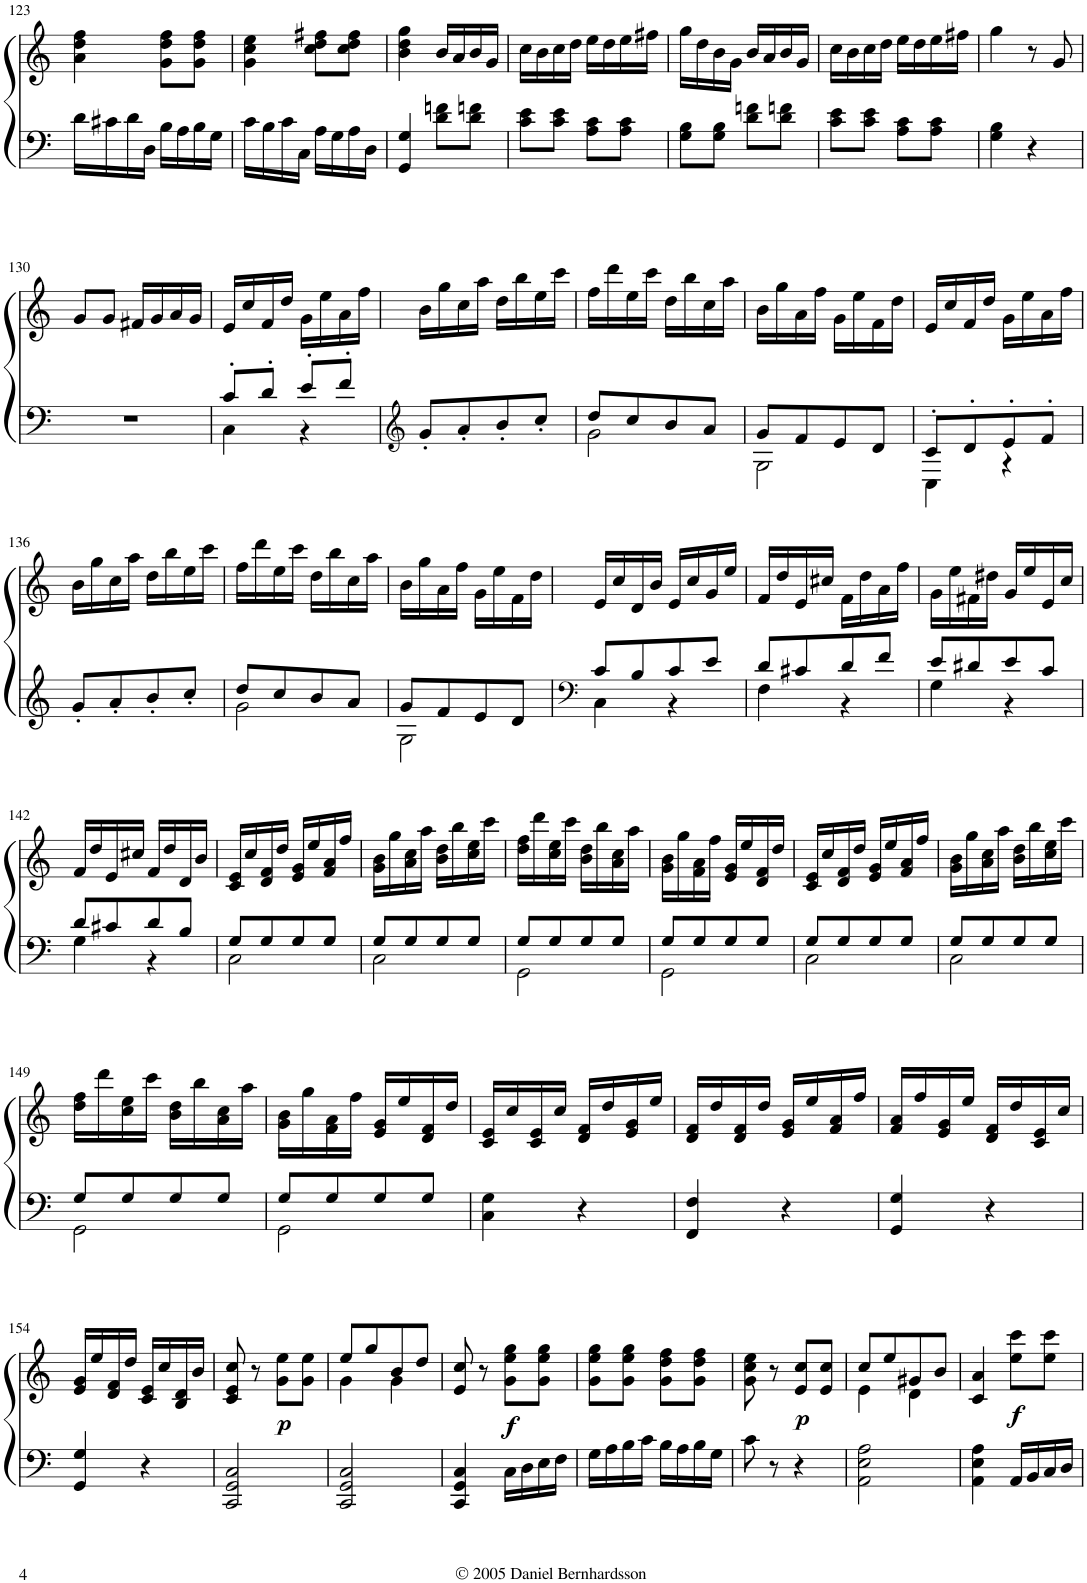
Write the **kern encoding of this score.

**kern	**kern	**dynam
*part1	*part1	*part1
*staff2	*staff1	*staff1/2
*I"Piano	*	*
*I'Pno.	*	*
!!LO:PB:g=z
*clefF4	*clefG2	*
*k[]	*k[]	*
*C:	*C:	*
*M2/4	*M2/4	*
=123	=123	=123
16d\LL	4a\ 4dd\ 4ff\	.
16c#X\	.	.
16d\	.	.
16D\JJ	.	.
16B\LL	8g\ 8dd\ 8ff\L	.
16A\	.	.
16B\	8g\ 8dd\ 8ff\J	.
16G\JJ	.	.
=124	=124	=124
16c\LL	4g\ 4cc\ 4ee\	.
16B\	.	.
16c\	.	.
16C\JJ	.	.
16A\LL	8cc\ 8dd\ 8ff#X\L	.
16G\	.	.
16A\	8cc\ 8dd\ 8ff#\J	.
16D\JJ	.	.
=125	=125	=125
4GG/ 4G/	4b\ 4dd\ 4gg\	.
8d\ 8fn\L	16b/LL	.
.	16a/	.
8d\ 8fn\J	16b/	.
.	16g/JJ	.
=126	=126	=126
8c\ 8e\L	16cc\LL	.
.	16b\	.
8c\ 8e\J	16cc\	.
.	16dd\JJ	.
8A\ 8c\L	16ee\LL	.
.	16dd\	.
8A\ 8c\J	16ee\	.
.	16ff#X\JJ	.
=127	=127	=127
8G\ 8B\L	16gg\LL	.
.	16dd\	.
8G\ 8B\J	16b\	.
.	16g\JJ	.
8d\ 8fn\L	16b/LL	.
.	16a/	.
8d\ 8fn\J	16b/	.
.	16g/JJ	.
=128	=128	=128
8c\ 8e\L	16cc\LL	.
.	16b\	.
8c\ 8e\J	16cc\	.
.	16dd\JJ	.
8A\ 8c\L	16ee\LL	.
.	16dd\	.
8A\ 8c\J	16ee\	.
.	16ff#X\JJ	.
=129	=129	=129
4G\ 4B\	4gg\	.
4r	8r	.
.	8g/	.
!!LO:LB:g=z
=130	=130	=130
2r	8g/L	.
.	8g/J	.
.	16f#X/LL	.
.	16g/	.
.	16a/	.
.	16g/JJ	.
=131	=131	=131
*^	*	*
8c'/L	4C\	16e/LL	.
.	.	16cc/	.
8d'/J	.	16f/	.
.	.	16dd/JJ	.
8e'/L	4r	16g\LL	.
.	.	16ee\	.
8f'/J	.	16a\	.
.	.	16ff\JJ	.
*v	*v	*	*
=132	=132	=132
*clefG2	*	*
8g'/L	16b\LL	.
.	16gg\	.
8a'/	16cc\	.
.	16aa\JJ	.
8b'/	16dd\LL	.
.	16bb\	.
8cc'/J	16ee\	.
.	16ccc\JJ	.
=133	=133	=133
*^	*	*
8dd/L	2g\	16ff\LL	.
.	.	16ddd\	.
8cc/	.	16ee\	.
.	.	16ccc\JJ	.
8b/	.	16dd\LL	.
.	.	16bb\	.
8a/J	.	16cc\	.
.	.	16aa\JJ	.
=134	=134	=134	=134
8g/L	2G\	16b\LL	.
.	.	16gg\	.
8f/	.	16a\	.
.	.	16ff\JJ	.
8e/	.	16g\LL	.
.	.	16ee\	.
8d/J	.	16f\	.
.	.	16dd\JJ	.
=135	=135	=135	=135
8c'/L	4C\	16e/LL	.
.	.	16cc/	.
8d'/	.	16f/	.
.	.	16dd/JJ	.
8e'/	4r	16g\LL	.
.	.	16ee\	.
8f'/J	.	16a\	.
.	.	16ff\JJ	.
*v	*v	*	*
!!LO:LB:g=z
=136	=136	=136
8g'/L	16b\LL	.
.	16gg\	.
8a'/	16cc\	.
.	16aa\JJ	.
8b'/	16dd\LL	.
.	16bb\	.
8cc'/J	16ee\	.
.	16ccc\JJ	.
=137	=137	=137
*^	*	*
8dd/L	2g\	16ff\LL	.
.	.	16ddd\	.
8cc/	.	16ee\	.
.	.	16ccc\JJ	.
8b/	.	16dd\LL	.
.	.	16bb\	.
8a/J	.	16cc\	.
.	.	16aa\JJ	.
=138	=138	=138	=138
8g/L	2G\	16b\LL	.
.	.	16gg\	.
8f/	.	16a\	.
.	.	16ff\JJ	.
8e/	.	16g\LL	.
.	.	16ee\	.
8d/J	.	16f\	.
.	.	16dd\JJ	.
=139	=139	=139	=139
*clefF4	*	*	*
8c/L	4C\	16e/LL	.
.	.	16cc/	.
8B/	.	16d/	.
.	.	16b/JJ	.
8c/	4r	16e/LL	.
.	.	16cc/	.
8e/J	.	16g/	.
.	.	16ee/JJ	.
=140	=140	=140	=140
8d/L	4F\	16f/LL	.
.	.	16dd/	.
8c#X/	.	16e/	.
.	.	16cc#X/JJ	.
8d/	4r	16f\LL	.
.	.	16dd\	.
8f/J	.	16a\	.
.	.	16ff\JJ	.
=141	=141	=141	=141
8e/L	4G\	16g\LL	.
.	.	16ee\	.
8d#X/	.	16f#X\	.
.	.	16dd#X\JJ	.
8e/	4r	16g/LL	.
.	.	16ee/	.
8c/J	.	16e/	.
.	.	16cc/JJ	.
!!LO:LB:g=z
=142	=142	=142	=142
8d/L	4G\	16f/LL	.
.	.	16dd/	.
8c#X/	.	16e/	.
.	.	16cc#X/JJ	.
8d/	4r	16f/LL	.
.	.	16dd/	.
8B/J	.	16d/	.
.	.	16b/JJ	.
=143	=143	=143	=143
8G/L	2C\	16c/ 16e/LL	.
.	.	16cc/	.
8G/	.	16d/ 16f/	.
.	.	16dd/JJ	.
8G/	.	16e/ 16g/LL	.
.	.	16ee/	.
8G/J	.	16f/ 16a/	.
.	.	16ff/JJ	.
=144	=144	=144	=144
8G/L	2C\	16g\ 16b\LL	.
.	.	16gg\	.
8G/	.	16a\ 16cc\	.
.	.	16aa\JJ	.
8G/	.	16b\ 16dd\LL	.
.	.	16bb\	.
8G/J	.	16cc\ 16ee\	.
.	.	16ccc\JJ	.
=145	=145	=145	=145
8G/L	2GG\	16dd\ 16ff\LL	.
.	.	16ddd\	.
8G/	.	16cc\ 16ee\	.
.	.	16ccc\JJ	.
8G/	.	16b\ 16dd\LL	.
.	.	16bb\	.
8G/J	.	16a\ 16cc\	.
.	.	16aa\JJ	.
=146	=146	=146	=146
8G/L	2GG\	16g\ 16b\LL	.
.	.	16gg\	.
8G/	.	16f\ 16a\	.
.	.	16ff\JJ	.
8G/	.	16e/ 16g/LL	.
.	.	16ee/	.
8G/J	.	16d/ 16f/	.
.	.	16dd/JJ	.
=147	=147	=147	=147
8G/L	2C\	16c/ 16e/LL	.
.	.	16cc/	.
8G/	.	16d/ 16f/	.
.	.	16dd/JJ	.
8G/	.	16e/ 16g/LL	.
.	.	16ee/	.
8G/J	.	16f/ 16a/	.
.	.	16ff/JJ	.
=148	=148	=148	=148
8G/L	2C\	16g\ 16b\LL	.
.	.	16gg\	.
8G/	.	16a\ 16cc\	.
.	.	16aa\JJ	.
8G/	.	16b\ 16dd\LL	.
.	.	16bb\	.
8G/J	.	16cc\ 16ee\	.
.	.	16ccc\JJ	.
!!LO:LB:g=z
=149	=149	=149	=149
8G/L	2GG\	16dd\ 16ff\LL	.
.	.	16ddd\	.
8G/	.	16cc\ 16ee\	.
.	.	16ccc\JJ	.
8G/	.	16b\ 16dd\LL	.
.	.	16bb\	.
8G/J	.	16a\ 16cc\	.
.	.	16aa\JJ	.
=150	=150	=150	=150
8G/L	2GG\	16g\ 16b\LL	.
.	.	16gg\	.
8G/	.	16f\ 16a\	.
.	.	16ff\JJ	.
8G/	.	16e/ 16g/LL	.
.	.	16ee/	.
8G/J	.	16d/ 16f/	.
.	.	16dd/JJ	.
*v	*v	*	*
=151	=151	=151
4C\ 4G\	16c/ 16e/LL	.
.	16cc/	.
.	16c/ 16e/	.
.	16cc/JJ	.
4r	16d/ 16f/LL	.
.	16dd/	.
.	16e/ 16g/	.
.	16ee/JJ	.
=152	=152	=152
4FF/ 4F/	16d/ 16f/LL	.
.	16dd/	.
.	16d/ 16f/	.
.	16dd/JJ	.
4r	16e/ 16g/LL	.
.	16ee/	.
.	16f/ 16a/	.
.	16ff/JJ	.
=153	=153	=153
4GG/ 4G/	16f/ 16a/LL	.
.	16ff/	.
.	16e/ 16g/	.
.	16ee/JJ	.
4r	16d/ 16f/LL	.
.	16dd/	.
.	16c/ 16e/	.
.	16cc/JJ	.
!!LO:LB:g=z
=154	=154	=154
4GG/ 4G/	16e/ 16g/LL	.
.	16ee/	.
.	16d/ 16f/	.
.	16dd/JJ	.
4r	16c/ 16e/LL	.
.	16cc/	.
.	16B/ 16d/	.
.	16b/JJ	.
=155	=155	=155
2CC/ 2GG/ 2C/	8c/ 8e/ 8cc/	.
.	8r	.
!	!	!LO:DY:b
.	8g\ 8ee\L	p
.	8g\ 8ee\J	.
=156	=156	=156
*	*^	*
2CC/ 2GG/ 2C/	8ee/L	4g\	.
.	8gg/	.	.
.	8b/	4g\	.
.	8dd/J	.	.
*	*v	*v	*
=157	=157	=157
4CC/ 4GG/ 4C/	8e/ 8cc/	.
.	8r	.
!	!	!LO:DY:b
16C\LL	8g\ 8ee\ 8gg\L	f
16D\	.	.
16E\	8g\ 8ee\ 8gg\J	.
16F\JJ	.	.
=158	=158	=158
16G\LL	8g\ 8ee\ 8gg\L	.
16A\	.	.
16B\	8g\ 8ee\ 8gg\J	.
16c\JJ	.	.
16B\LL	8g\ 8dd\ 8ff\L	.
16A\	.	.
16B\	8g\ 8dd\ 8ff\J	.
16G\JJ	.	.
=159	=159	=159
8c\	8g\ 8cc\ 8ee\	.
8r	8r	.
!	!	!LO:DY:b
4r	8e/ 8cc/L	p
.	8e/ 8cc/J	.
=160	=160	=160
*	*^	*
2AA\ 2E\ 2A\	8cc/L	4e\	.
.	8ee/	.	.
.	8g#X/	4d\	.
.	8b/J	.	.
*	*v	*v	*
=161	=161	=161
4AA\ 4E\ 4A\	4c/ 4a/	.
!	!	!LO:DY:b
16AA/LL	8ee\ 8ccc\L	f
16BB/	.	.
16C/	8ee\ 8ccc\J	.
16D/JJ	.	.
=	=	=
*-	*-	*-
